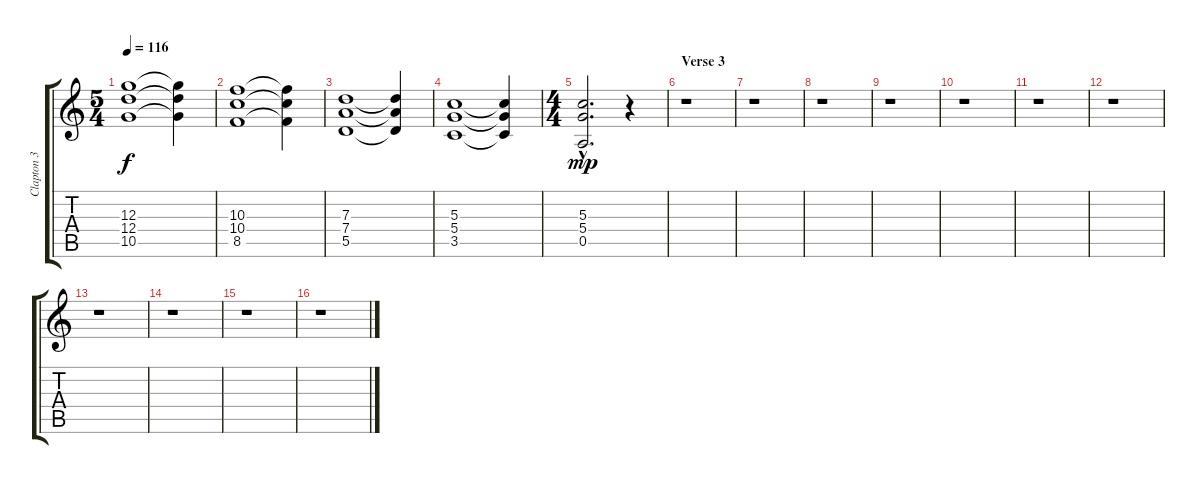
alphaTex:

\track ("Clapton 3" "Clapton 3") {instrument overdrivenguitar}
\staff {score tabs}
\tuning (E4 B3 G3 D3 A2 E2) {hide}
\ts (5 4)
\tempo 116
\clef g2
\ks c
(12.3 12.4 10.5).1{dy f} (12.3{t} 12.4{t} 10.5{t}).4 |
(10.3 10.4 8.5).1 (10.3{t} 10.4{t} 8.5{t}).4 |
(7.3 7.4 5.5).1 (7.3{t} 7.4{t} 5.5{t}).4 |
(5.3 5.4 3.5).1 (5.3{t} 5.4{t} 3.5{t}).4 |
\ts (4 4)
(5.3{hac} 5.4{hac} 0.5{hac}).2{d dy mp} r.4 |
\section ("" "Verse 3")
r.1 |
r.1 |
r.1 |
r.1 |
r.1 |
r.1 |
r.1 |
r.1 |
r.1 |
r.1 |
r.1
